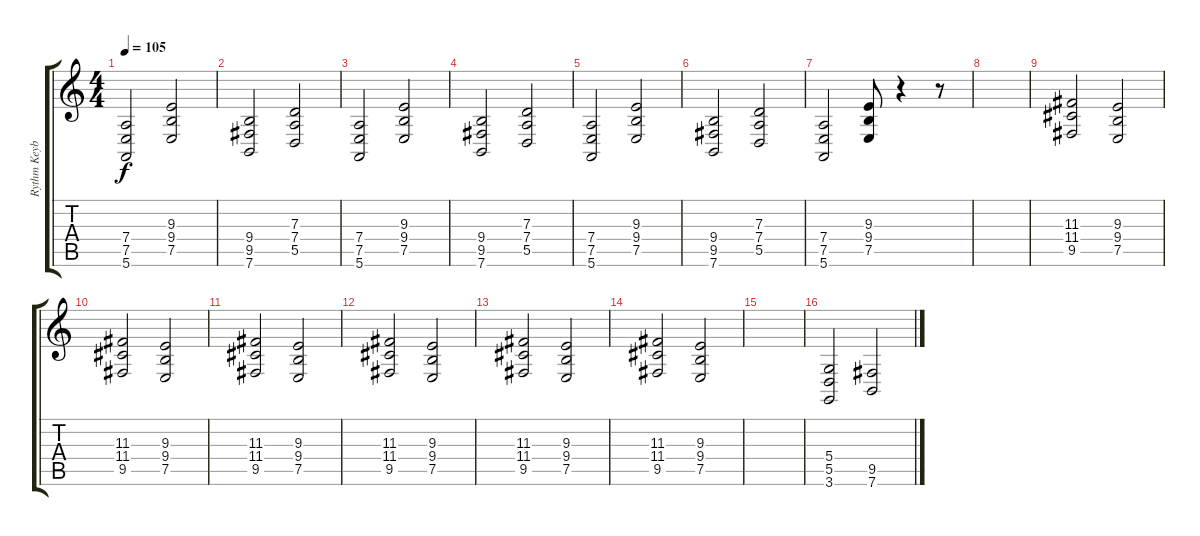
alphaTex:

\track ("Rythm Keyboard" "Rythm Keyb") {instrument synthvoice}
\staff {score tabs}
\tuning (E4 B3 G3 D3 A2 E2) {hide}
\ts (4 4)
\tempo 105
\clef g2
\ks c
(7.4 7.5 5.6).2{dy f} (9.3 9.4 7.5).2 |
(9.4 9.5 7.6).2 (7.3 7.4 5.5).2 |
(7.4 7.5 5.6).2 (9.3 9.4 7.5).2 |
(9.4 9.5 7.6).2 (7.3 7.4 5.5).2 |
(7.4 7.5 5.6).2 (9.3 9.4 7.5).2 |
(9.4 9.5 7.6).2 (7.3 7.4 5.5).2 |
(7.4 7.5 5.6).2 (9.3 9.4 7.5).8 r.4 r.8 |
|
(11.3 11.4 9.5).2 (9.3 9.4 7.5).2 |
(11.3 11.4 9.5).2 (9.3 9.4 7.5).2 |
(11.3 11.4 9.5).2 (9.3 9.4 7.5).2 |
(11.3 11.4 9.5).2 (9.3 9.4 7.5).2 |
(11.3 11.4 9.5).2 (9.3 9.4 7.5).2 |
(11.3 11.4 9.5).2 (9.3 9.4 7.5).2 |
|
(5.4 5.5 3.6).2 (9.5 7.6).2
